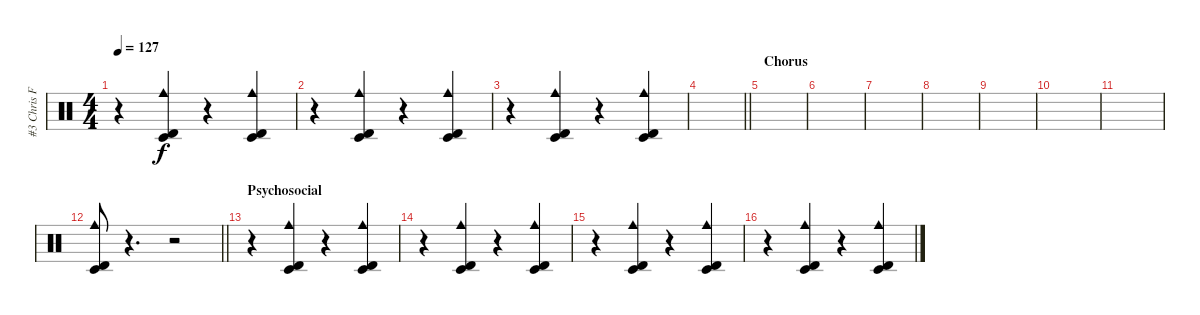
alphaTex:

\track ("#3 Chris Fehn" "#3 Chris F") {instrument percussion}
\staff {score}
\articulation defaults
\ts (4 4)
\tempo 127
\clef neutral
\ks c
r.4{dy f} ("Cowbell medium (hit)" "Timbale high (hit)" "Timbale low (hit)").4 r.4 ("Cowbell medium (hit)" "Timbale high (hit)" "Timbale low (hit)").4 |
r.4 ("Cowbell medium (hit)" "Timbale high (hit)" "Timbale low (hit)").4 r.4 ("Cowbell medium (hit)" "Timbale high (hit)" "Timbale low (hit)").4 |
r.4 ("Cowbell medium (hit)" "Timbale high (hit)" "Timbale low (hit)").4 r.4 ("Cowbell medium (hit)" "Timbale high (hit)" "Timbale low (hit)").4 |
\barLineRight lightlight
|
\section ("" "Chorus")
|
|
|
|
|
|
|
\barLineRight lightlight
("Cowbell medium (hit)" "Timbale high (hit)" "Timbale low (hit)").8 r.4{d} r.2 |
\section ("" "Psychosocial")
r.4 ("Cowbell medium (hit)" "Timbale high (hit)" "Timbale low (hit)").4 r.4 ("Cowbell medium (hit)" "Timbale high (hit)" "Timbale low (hit)").4 |
r.4 ("Cowbell medium (hit)" "Timbale high (hit)" "Timbale low (hit)").4 r.4 ("Cowbell medium (hit)" "Timbale high (hit)" "Timbale low (hit)").4 |
r.4 ("Cowbell medium (hit)" "Timbale high (hit)" "Timbale low (hit)").4 r.4 ("Cowbell medium (hit)" "Timbale high (hit)" "Timbale low (hit)").4 |
r.4 ("Cowbell medium (hit)" "Timbale high (hit)" "Timbale low (hit)").4 r.4 ("Cowbell medium (hit)" "Timbale high (hit)" "Timbale low (hit)").4
